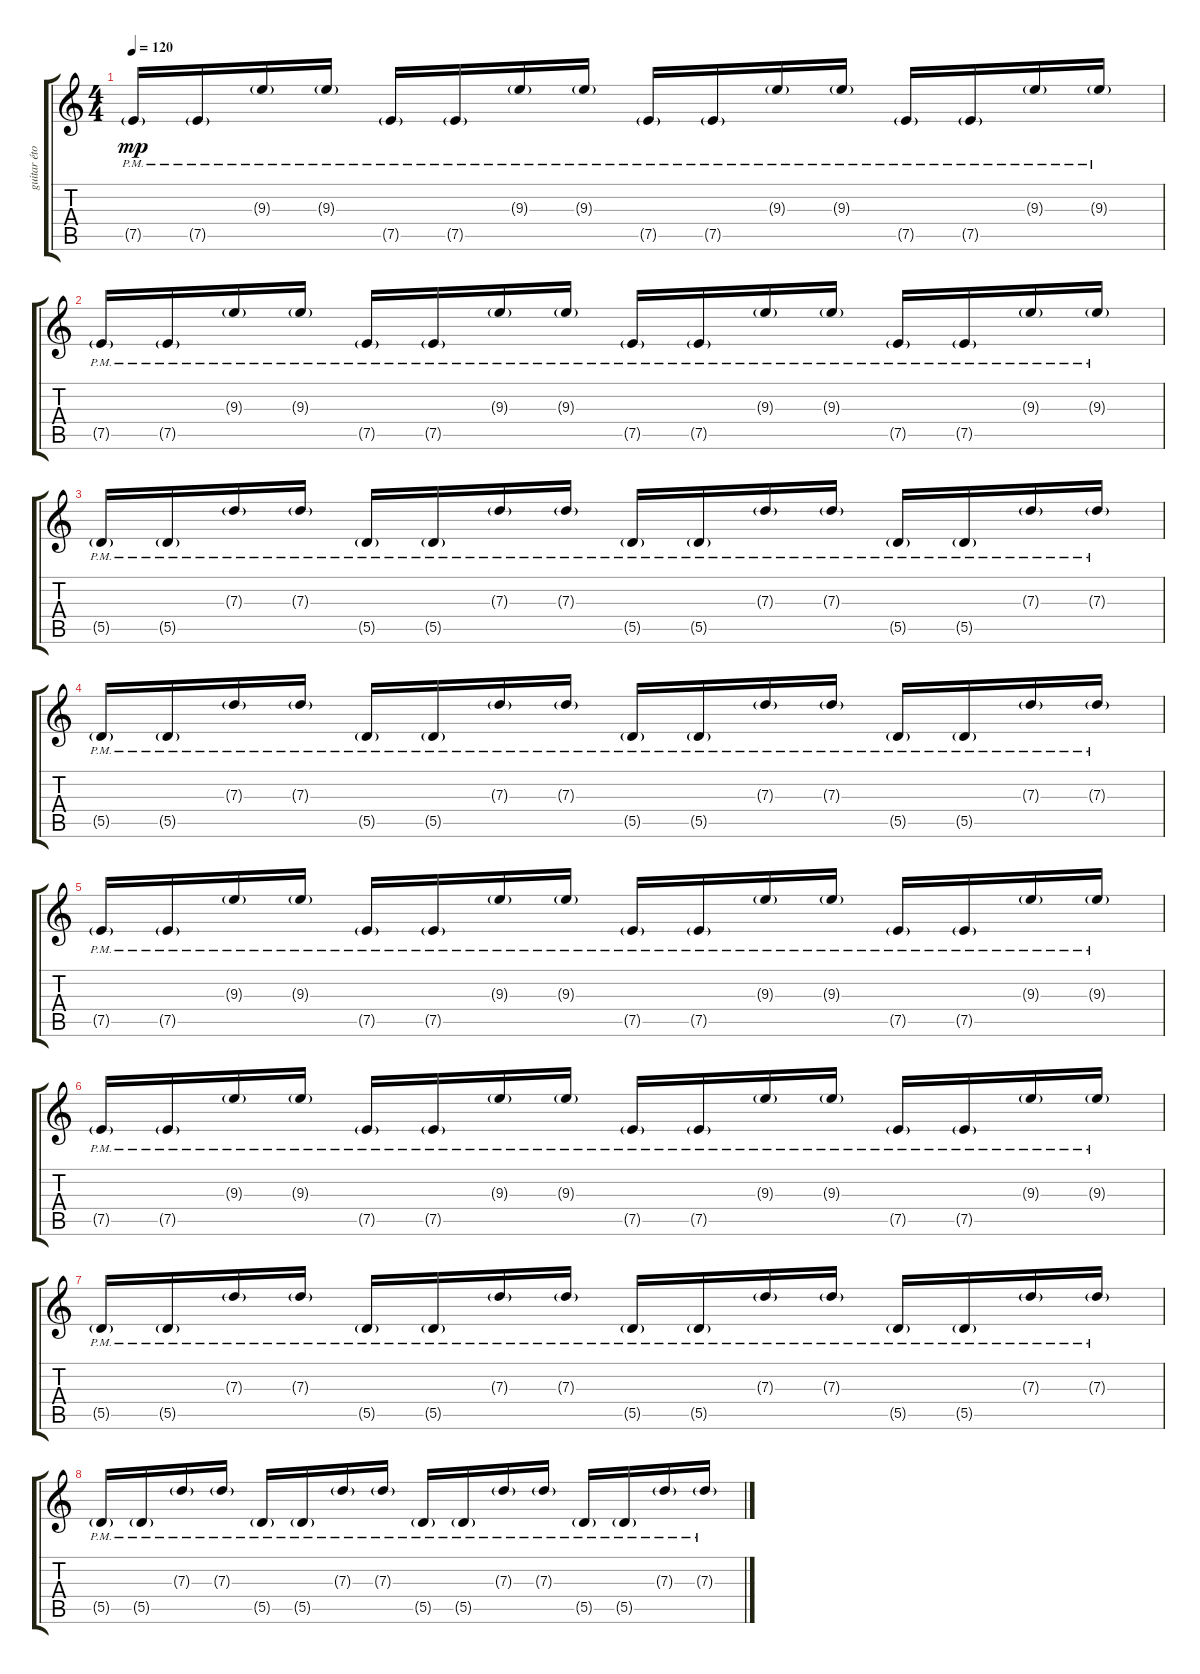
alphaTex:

\track ("guitar étouffé" "guitar éto") {instrument electricguitarmuted}
\staff {score tabs}
\tuning (E4 B3 G3 D3 A2 E2) {hide}
\ts (4 4)
\tempo 120
\clef g2
\ks c
7.5{g pm}.16{dy mp} 7.5{g pm}.16 9.3{g pm}.16 9.3{g pm}.16 7.5{g pm}.16 7.5{g pm}.16 9.3{g pm}.16 9.3{g pm}.16 7.5{g pm}.16 7.5{g pm}.16 9.3{g pm}.16 9.3{g pm}.16 7.5{g pm}.16 7.5{g pm}.16 9.3{g pm}.16 9.3{g pm}.16 |
7.5{g pm}.16 7.5{g pm}.16 9.3{g pm}.16 9.3{g pm}.16 7.5{g pm}.16 7.5{g pm}.16 9.3{g pm}.16 9.3{g pm}.16 7.5{g pm}.16 7.5{g pm}.16 9.3{g pm}.16 9.3{g pm}.16 7.5{g pm}.16 7.5{g pm}.16 9.3{g pm}.16 9.3{g pm}.16 |
5.5{g pm}.16 5.5{g pm}.16 7.3{g pm}.16 7.3{g pm}.16 5.5{g pm}.16 5.5{g pm}.16 7.3{g pm}.16 7.3{g pm}.16 5.5{g pm}.16 5.5{g pm}.16 7.3{g pm}.16 7.3{g pm}.16 5.5{g pm}.16 5.5{g pm}.16 7.3{g pm}.16 7.3{g pm}.16 |
5.5{g pm}.16 5.5{g pm}.16 7.3{g pm}.16 7.3{g pm}.16 5.5{g pm}.16 5.5{g pm}.16 7.3{g pm}.16 7.3{g pm}.16 5.5{g pm}.16 5.5{g pm}.16 7.3{g pm}.16 7.3{g pm}.16 5.5{g pm}.16 5.5{g pm}.16 7.3{g pm}.16 7.3{g pm}.16 |
7.5{g pm}.16 7.5{g pm}.16 9.3{g pm}.16 9.3{g pm}.16 7.5{g pm}.16 7.5{g pm}.16 9.3{g pm}.16 9.3{g pm}.16 7.5{g pm}.16 7.5{g pm}.16 9.3{g pm}.16 9.3{g pm}.16 7.5{g pm}.16 7.5{g pm}.16 9.3{g pm}.16 9.3{g pm}.16 |
7.5{g pm}.16 7.5{g pm}.16 9.3{g pm}.16 9.3{g pm}.16 7.5{g pm}.16 7.5{g pm}.16 9.3{g pm}.16 9.3{g pm}.16 7.5{g pm}.16 7.5{g pm}.16 9.3{g pm}.16 9.3{g pm}.16 7.5{g pm}.16 7.5{g pm}.16 9.3{g pm}.16 9.3{g pm}.16 |
5.5{g pm}.16 5.5{g pm}.16 7.3{g pm}.16 7.3{g pm}.16 5.5{g pm}.16 5.5{g pm}.16 7.3{g pm}.16 7.3{g pm}.16 5.5{g pm}.16 5.5{g pm}.16 7.3{g pm}.16 7.3{g pm}.16 5.5{g pm}.16 5.5{g pm}.16 7.3{g pm}.16 7.3{g pm}.16 |
5.5{g pm}.16 5.5{g pm}.16 7.3{g pm}.16 7.3{g pm}.16 5.5{g pm}.16 5.5{g pm}.16 7.3{g pm}.16 7.3{g pm}.16 5.5{g pm}.16 5.5{g pm}.16 7.3{g pm}.16 7.3{g pm}.16 5.5{g pm}.16 5.5{g pm}.16 7.3{g pm}.16 7.3{g pm}.16
